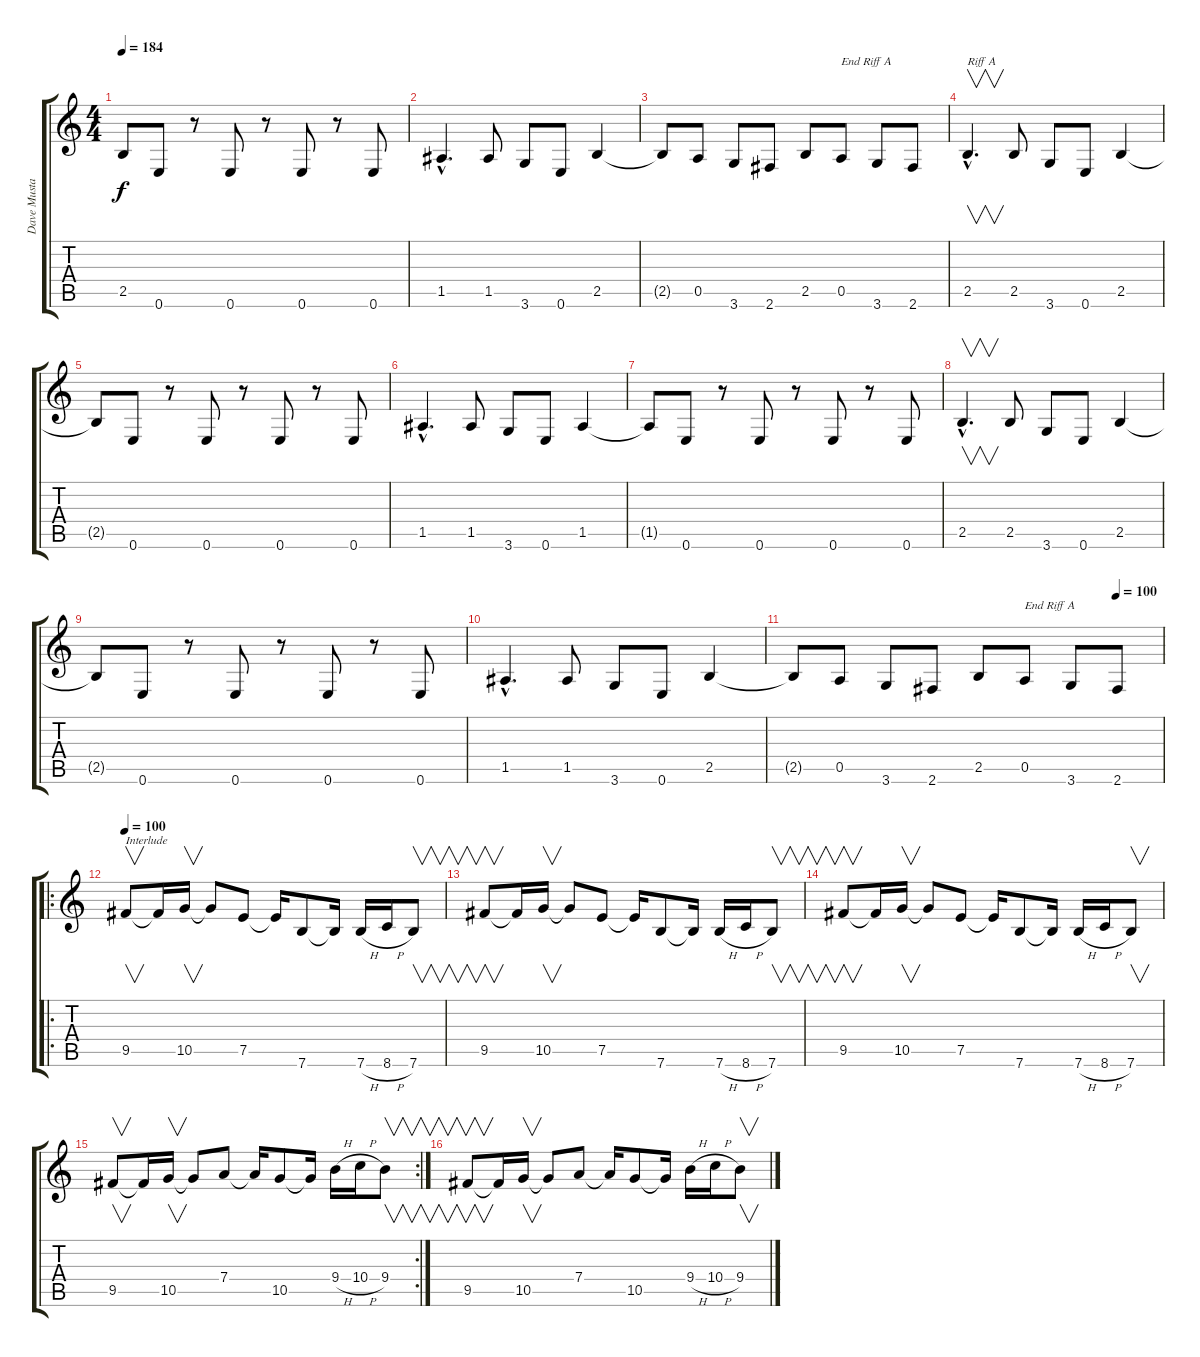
\track ("Dave Mustaine" "Dave Musta") {instrument distortionguitar}
\staff {score tabs}
\tuning (E4 B3 G3 D3 A2 E2) {hide}
\ts (4 4)
\tempo 184
\clef g2
\ks c
2.5{t}.8{dy f} 0.6.8 r.8 0.6.8 r.8 0.6.8 r.8 0.6.8 |
1.5{hac}.4{d} 1.5.8 3.6.8 0.6.8 2.5.4 |
2.5{t}.8 0.5.8 3.6.8 2.6.8 2.5.8 0.5.8{txt "End Riff A"} 3.6.8 2.6.8 |
2.5{hac}.4{v d txt "Riff A"} 2.5.8 3.6.8 0.6.8 2.5.4 |
2.5{t}.8 0.6.8 r.8 0.6.8 r.8 0.6.8 r.8 0.6.8 |
1.5{hac}.4{d} 1.5.8 3.6.8 0.6.8 1.5.4 |
1.5{t}.8 0.6.8 r.8 0.6.8 r.8 0.6.8 r.8 0.6.8 |
2.5{hac}.4{v d} 2.5.8 3.6.8 0.6.8 2.5.4 |
2.5{t}.8 0.6.8 r.8 0.6.8 r.8 0.6.8 r.8 0.6.8 |
1.5{hac}.4{d} 1.5.8 3.6.8 0.6.8 2.5.4 |
\tempo (100 0.875)
2.5{t}.8 0.5.8 3.6.8 2.6.8 2.5.8 0.5.8{txt "End Riff A"} 3.6.8 2.6.8 |
\ro
\tempo 100
9.5.8{v txt "Interlude"} 9.5{t}.16 10.5.16{v} 10.5{t}.8 7.5.8 7.5{t}.16 7.6.8 7.6{t}.16 7.6{h}.16 8.6{h}.16 7.6.8{v} |
9.5.8{v} 9.5{t}.16 10.5.16{v} 10.5{t}.8 7.5.8 7.5{t}.16 7.6.8 7.6{t}.16 7.6{h}.16 8.6{h}.16 7.6.8{v} |
9.5.8{v} 9.5{t}.16 10.5.16{v} 10.5{t}.8 7.5.8 7.5{t}.16 7.6.8 7.6{t}.16 7.6{h}.16 8.6{h}.16 7.6.8{v} |
\rc 2
9.5.8{v} 9.5{t}.16 10.5.16{v} 10.5{t}.8 7.4.8 7.4{t}.16 10.5.8 10.5{t}.16 9.4{h}.16 10.4{h}.16 9.4.8{v} |
9.5.8{v} 9.5{t}.16 10.5.16{v} 10.5{t}.8 7.4.8 7.4{t}.16 10.5.8 10.5{t}.16 9.4{h}.16 10.4{h}.16 9.4.8{v}
